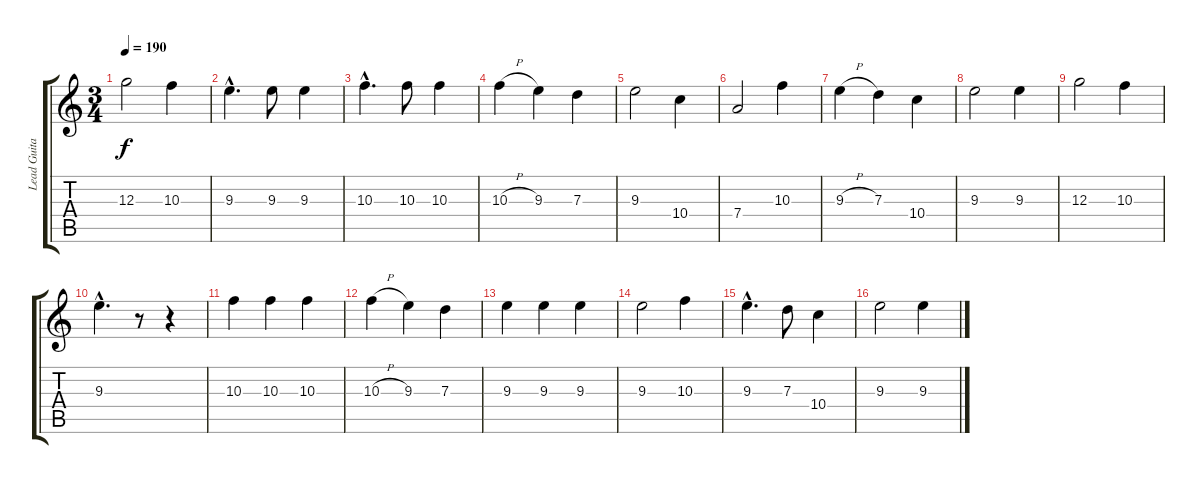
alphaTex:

\track ("Lead Guitar" "Lead Guita") {instrument distortionguitar}
\staff {score tabs}
\tuning (E4 B3 G3 D3 A2 E2) {hide}
\ts (3 4)
\tempo 190
\clef g2
\ks c
12.3.2{dy f} 10.3.4 |
9.3{hac}.4{d} 9.3.8 9.3.4 |
10.3{hac}.4{d} 10.3.8 10.3.4 |
10.3{h}.4 9.3.4 7.3.4 |
9.3.2 10.4.4 |
7.4.2 10.3.4 |
9.3{h}.4 7.3.4 10.4.4 |
9.3.2 9.3.4 |
12.3.2 10.3.4 |
9.3{hac}.4{d} r.8 r.4 |
10.3.4 10.3.4 10.3.4 |
10.3{h}.4 9.3.4 7.3.4 |
9.3.4 9.3.4 9.3.4 |
9.3.2 10.3.4 |
9.3{hac}.4{d} 7.3.8 10.4.4 |
9.3.2 9.3.4
